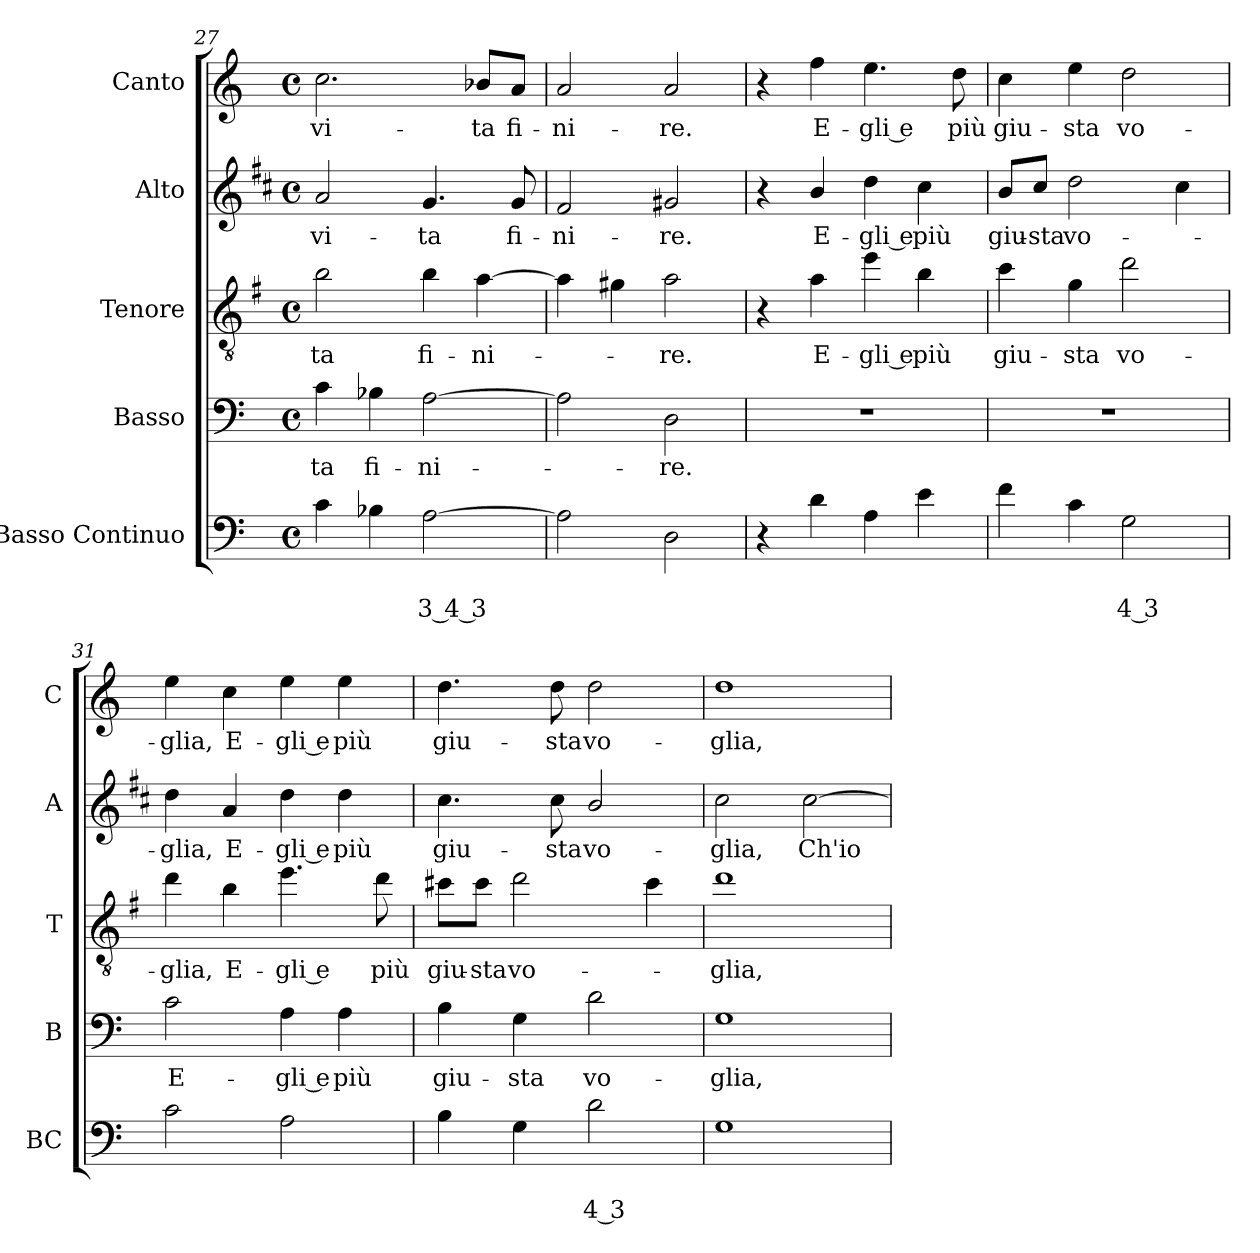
**kern	**text	**text	**kern	**text	**kern	**text	**kern	**text	**kern	**text
*part5	*part5	*part5	*part4	*part4	*part3	*part3	*part2	*part2	*part1	*part1
*staff5	*staff5	*staff5	*staff4	*staff4	*staff3	*staff3	*staff2	*staff2	*staff1	*staff1
*I"Basso Continuo	*	*	*I"Basso	*	*I"Tenore	*	*I"Alto	*	*I"Canto	*
*I'BC	*	*	*I'B	*	*I'T	*	*I'A	*	*I'C	*
*clefF4	*	*	*clefF4	*	*clefGv2	*	*clefG2	*	*clefG2	*
*	*	*	*	*	*ITrd4c7	*	*ITrd1c2	*	*	*
*k[]	*	*	*k[]	*	*k[]	*	*k[]	*	*k[]	*
*C:	*	*	*C:	*	*C:	*	*C:	*	*C:	*
*M4/4	*	*	*M4/4	*	*M4/4	*	*M4/4	*	*M4/4	*
*met(c)	*	*	*met(c)	*	*met(c)	*	*met(c)	*	*met(c)	*
=27	=27	=27	=27	=27	=27	=27	=27	=27	=27	=27
!	!	!	!	!LO:LY:b	!	!	!	!	!	!
!	!	!	!	!	!	!LO:LY:b	!	!	!	!
!	!	!	!	!	!	!	!	!LO:LY:b	!	!
!	!	!	!	!	!	!	!	!	!	!LO:LY:b
4c\	.	.	4c\	-ta	2e\	-ta	2g/	vi-	2.cc\	vi-
!	!	!	!	!LO:LY:b	!	!	!	!	!	!
4B-X\	.	.	4B-X\	fi-	.	.	.	.	.	.
!	!	!LO:LY:b	!	!	!	!	!	!	!	!
!	!	!	!	!LO:LY:b	!	!	!	!	!	!
!	!	!	!	!	!	!LO:LY:b	!	!	!	!
!	!	!	!	!	!	!	!	!LO:LY:b	!	!
[2A\	.	3 4 3	[2A\	-ni-	4e\	fi-	4.f/	-ta	.	.
!	!	!	!	!	!	!LO:LY:b	!	!	!	!
!	!	!	!	!	!	!	!	!	!	!LO:LY:b
.	.	.	.	.	[4d\	-ni-	.	.	8b-X/L	-ta
!	!	!	!	!	!	!	!	!LO:LY:b	!	!
!	!	!	!	!	!	!	!	!	!	!LO:LY:b
.	.	.	.	.	.	.	8f/	fi-	8a/J	fi-
=28	=28	=28	=28	=28	=28	=28	=28	=28	=28	=28
!	!	!	!	!	!	!	!	!LO:LY:b	!	!
!	!	!	!	!	!	!	!	!	!	!LO:LY:b
2A\]	.	.	2A\]	.	4d\]	.	2e/	-ni-	2a/	-ni-
.	.	.	.	.	4c#X\	.	.	.	.	.
!	!	!	!	!LO:LY:b	!	!	!	!	!	!
!	!	!	!	!	!	!LO:LY:b	!	!	!	!
!	!	!	!	!	!	!	!	!LO:LY:b	!	!
!	!	!	!	!	!	!	!	!	!	!LO:LY:b
2D\	.	.	2D\	-re.	2d\	-re.	2f#X/	-re.	2a/	-re.
!!LO:LB:g=z
=29	=29	=29	=29	=29	=29	=29	=29	=29	=29	=29
4r	.	.	1r	.	4r	.	4r	.	4r	.
!	!	!	!	!	!	!LO:LY:b	!	!	!	!
!	!	!	!	!	!	!	!	!LO:LY:b	!	!
!	!	!	!	!	!	!	!	!	!	!LO:LY:b
4d\	.	.	.	.	4d\	E-	4a/	E-	4ff\	E-
!	!	!	!	!	!	!LO:LY:b	!	!	!	!
!	!	!	!	!	!	!	!	!LO:LY:b	!	!
!	!	!	!	!	!	!	!	!	!	!LO:LY:b
4A\	.	.	.	.	4a\	-gli e	4cc\	-gli e	4.ee\	-gli e
!	!	!	!	!	!	!LO:LY:b	!	!	!	!
!	!	!	!	!	!	!	!	!LO:LY:b	!	!
4e\	.	.	.	.	4e\	più	4b\	più	.	.
!	!	!	!	!	!	!	!	!	!	!LO:LY:b
.	.	.	.	.	.	.	.	.	8dd\	più
=30	=30	=30	=30	=30	=30	=30	=30	=30	=30	=30
!	!	!	!	!	!	!LO:LY:b	!	!	!	!
!	!	!	!	!	!	!	!	!LO:LY:b	!	!
!	!	!	!	!	!	!	!	!	!	!LO:LY:b
4f\	.	.	1r	.	4f\	giu-	8a/L	giu-	4cc\	giu-
!	!	!	!	!	!	!	!	!LO:LY:b	!	!
.	.	.	.	.	.	.	8b/J	-sta	.	.
!	!	!	!	!	!	!LO:LY:b	!	!	!	!
!	!	!	!	!	!	!	!	!LO:LY:b	!	!
!	!	!	!	!	!	!	!	!	!	!LO:LY:b
4c\	.	.	.	.	4c\	-sta	2cc\	vo-	4ee\	-sta
!	!	!LO:LY:b	!	!	!	!	!	!	!	!
!	!	!	!	!	!	!LO:LY:b	!	!	!	!
!	!	!	!	!	!	!	!	!	!	!LO:LY:b
2G\	.	4 3	.	.	2g\	vo-	.	.	2dd\	vo-
.	.	.	.	.	.	.	4b\	.	.	.
=31	=31	=31	=31	=31	=31	=31	=31	=31	=31	=31
!	!	!	!	!LO:LY:b	!	!	!	!	!	!
!	!	!	!	!	!	!LO:LY:b	!	!	!	!
!	!	!	!	!	!	!	!	!LO:LY:b	!	!
!	!	!	!	!	!	!	!	!	!	!LO:LY:b
2c\	.	.	2c\	E-	4g\	-glia,	4cc\	-glia,	4ee\	-glia,
!	!	!	!	!	!	!LO:LY:b	!	!	!	!
!	!	!	!	!	!	!	!	!LO:LY:b	!	!
!	!	!	!	!	!	!	!	!	!	!LO:LY:b
.	.	.	.	.	4e\	E-	4g/	E-	4cc\	E-
!	!	!	!	!LO:LY:b	!	!	!	!	!	!
!	!	!	!	!	!	!LO:LY:b	!	!	!	!
!	!	!	!	!	!	!	!	!LO:LY:b	!	!
!	!	!	!	!	!	!	!	!	!	!LO:LY:b
2A\	.	.	4A\	-gli e	4.a\	-gli e	4cc\	-gli e	4ee\	-gli e
!	!	!	!	!LO:LY:b	!	!	!	!	!	!
!	!	!	!	!	!	!	!	!LO:LY:b	!	!
!	!	!	!	!	!	!	!	!	!	!LO:LY:b
.	.	.	4A\	più	.	.	4cc\	più	4ee\	più
!	!	!	!	!	!	!LO:LY:b	!	!	!	!
.	.	.	.	.	8g\	più	.	.	.	.
=32	=32	=32	=32	=32	=32	=32	=32	=32	=32	=32
!	!	!	!	!LO:LY:b	!	!	!	!	!	!
!	!	!	!	!	!	!LO:LY:b	!	!	!	!
!	!	!	!	!	!	!	!	!LO:LY:b	!	!
!	!	!	!	!	!	!	!	!	!	!LO:LY:b
4B\	.	.	4B\	giu-	8f#X\L	giu-	4.b\	giu-	4.dd\	giu-
!	!	!	!	!	!	!LO:LY:b	!	!	!	!
.	.	.	.	.	8f#\J	-sta	.	.	.	.
!	!	!	!	!LO:LY:b	!	!	!	!	!	!
!	!	!	!	!	!	!LO:LY:b	!	!	!	!
4G\	.	.	4G\	-sta	2g\	vo-	.	.	.	.
!	!	!	!	!	!	!	!	!LO:LY:b	!	!
!	!	!	!	!	!	!	!	!	!	!LO:LY:b
.	.	.	.	.	.	.	8b\	-sta	8dd\	-sta
!	!	!LO:LY:b	!	!	!	!	!	!	!	!
!	!	!	!	!LO:LY:b	!	!	!	!	!	!
!	!	!	!	!	!	!	!	!LO:LY:b	!	!
!	!	!	!	!	!	!	!	!	!	!LO:LY:b
2d\	.	4 3	2d\	vo-	.	.	2a/	vo-	2dd\	vo-
.	.	.	.	.	4f#\	.	.	.	.	.
=33	=33	=33	=33	=33	=33	=33	=33	=33	=33	=33
!	!	!	!	!LO:LY:b	!	!	!	!	!	!
!	!	!	!	!	!	!LO:LY:b	!	!	!	!
!	!	!	!	!	!	!	!	!LO:LY:b	!	!
!	!	!	!	!	!	!	!	!	!	!LO:LY:b
1G	.	.	1G	-glia,	1g	-glia,	2b\	-glia,	1dd	-glia,
!	!	!	!	!	!	!	!	!LO:LY:b	!	!
.	.	.	.	.	.	.	[2b\	Ch'io	.	.
=	=	=	=	=	=	=	=	=	=	=
*-	*-	*-	*-	*-	*-	*-	*-	*-	*-	*-
